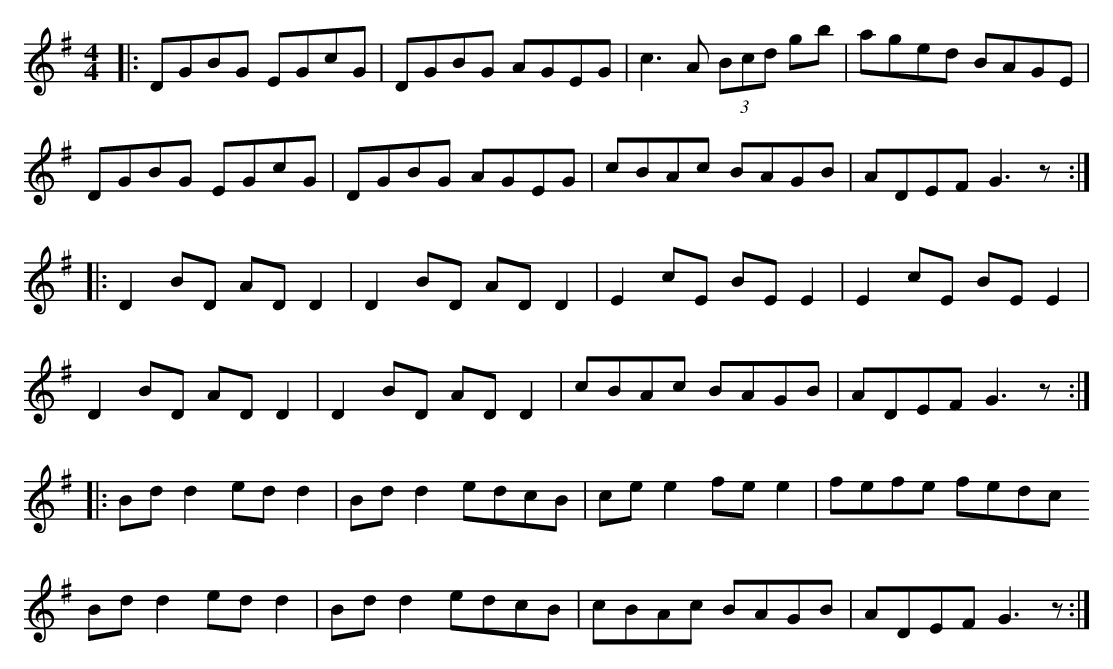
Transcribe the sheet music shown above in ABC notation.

X:1
M:4/4
K:G
|:DGBG EGcG|DGBG AGEG|c3A (3Bcd gb|aged BAGE|
DGBG EGcG|DGBG AGEG|cBAc BAGB|ADEF G3z:|
|:D2 BD AD D2|D2 BD AD D2|E2 cE BE E2|E2 cE BE E2|
D2 BD AD D2|D2 BD AD D2|cBAc BAGB|ADEF G3z:|
|:Bd d2 ed d2|Bd d2 edcB|ce e2 fe e2|fefe fedc
Bd d2 ed d2|Bd d2 edcB|cBAc BAGB|ADEF G3z:|
